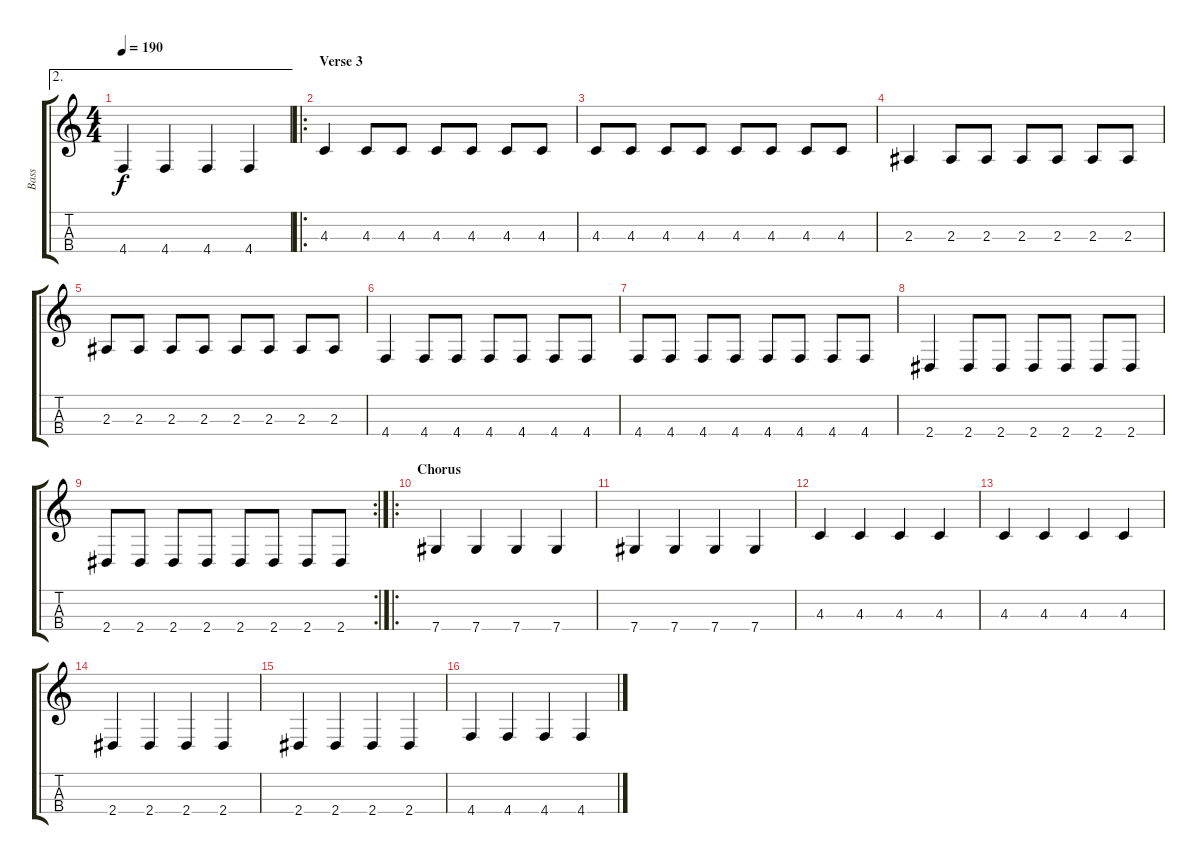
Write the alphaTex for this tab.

\track ("Bass" "Bass") {instrument electricbasspick}
\staff {score tabs}
\tuning (Gb2 Db3 Ab2 Db2) {hide}
\ae 2
\ts (4 4)
\tempo 190
\clef g2
\ks c
4.4.4{dy f} 4.4.4 4.4.4 4.4.4 |
\ro
\section ("" "Verse 3")
4.3.4 4.3.8 4.3.8 4.3.8 4.3.8 4.3.8 4.3.8 |
4.3.8 4.3.8 4.3.8 4.3.8 4.3.8 4.3.8 4.3.8 4.3.8 |
2.3.4 2.3.8 2.3.8 2.3.8 2.3.8 2.3.8 2.3.8 |
2.3.8 2.3.8 2.3.8 2.3.8 2.3.8 2.3.8 2.3.8 2.3.8 |
4.4.4 4.4.8 4.4.8 4.4.8 4.4.8 4.4.8 4.4.8 |
4.4.8 4.4.8 4.4.8 4.4.8 4.4.8 4.4.8 4.4.8 4.4.8 |
2.4.4 2.4.8 2.4.8 2.4.8 2.4.8 2.4.8 2.4.8 |
\rc 2
2.4.8 2.4.8 2.4.8 2.4.8 2.4.8 2.4.8 2.4.8 2.4.8 |
\ro
\section ("" "Chorus")
7.4.4 7.4.4 7.4.4 7.4.4 |
7.4.4 7.4.4 7.4.4 7.4.4 |
4.3.4 4.3.4 4.3.4 4.3.4 |
4.3.4 4.3.4 4.3.4 4.3.4 |
2.4.4 2.4.4 2.4.4 2.4.4 |
2.4.4 2.4.4 2.4.4 2.4.4 |
4.4.4 4.4.4 4.4.4 4.4.4
